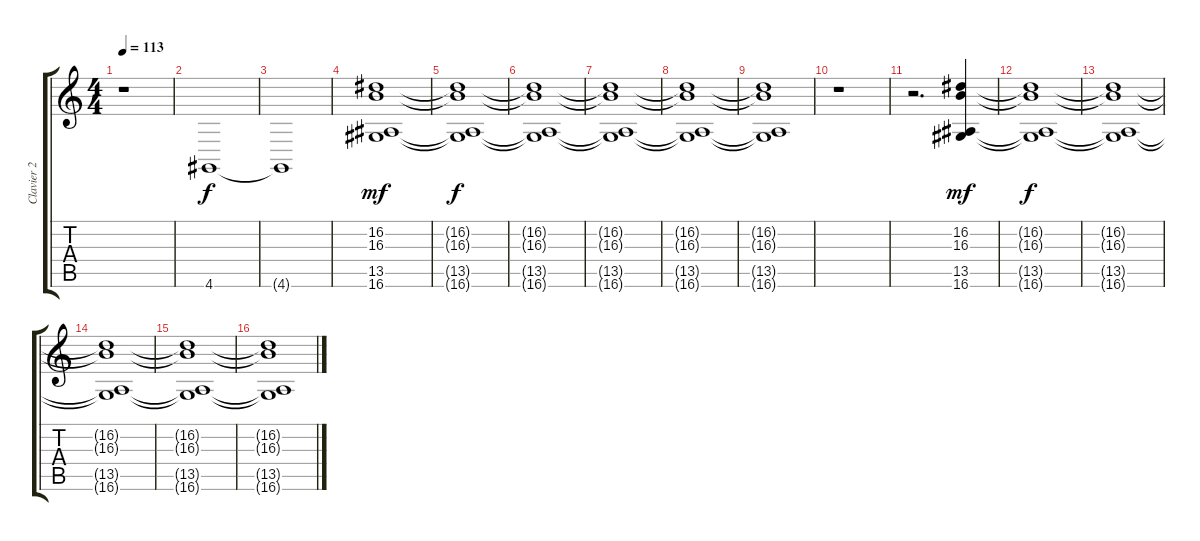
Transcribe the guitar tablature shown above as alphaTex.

\track ("Clavier 2" "Clavier 2") {instrument pad7halo}
\staff {score tabs}
\tuning (E4 B3 G3 D3 A2 E2) {hide}
\ts (4 4)
\tempo 113
\clef g2
\ks c
r.1{dy f instrument pad7halo} |
4.6.1{volume 10 balance 8 instrument stringensemble2} |
4.6{t}.1 |
(16.2 16.3 13.5 16.6).1{dy mf} |
(16.2{t} 16.3{t} 13.5{t} 16.6{t}).1{dy f} |
(16.2{t} 16.3{t} 13.5{t} 16.6{t}).1 |
(16.2{t} 16.3{t} 13.5{t} 16.6{t}).1 |
(16.2{t} 16.3{t} 13.5{t} 16.6{t}).1 |
(16.2{t} 16.3{t} 13.5{t} 16.6{t}).1 |
r.1 |
r.2{d} (16.2 16.3 13.5 16.6).4{dy mf} |
(16.2{t} 16.3{t} 13.5{t} 16.6{t}).1{dy f} |
(16.2{t} 16.3{t} 13.5{t} 16.6{t}).1 |
(16.2{t} 16.3{t} 13.5{t} 16.6{t}).1 |
(16.2{t} 16.3{t} 13.5{t} 16.6{t}).1 |
(16.2{t} 16.3{t} 13.5{t} 16.6{t}).1
